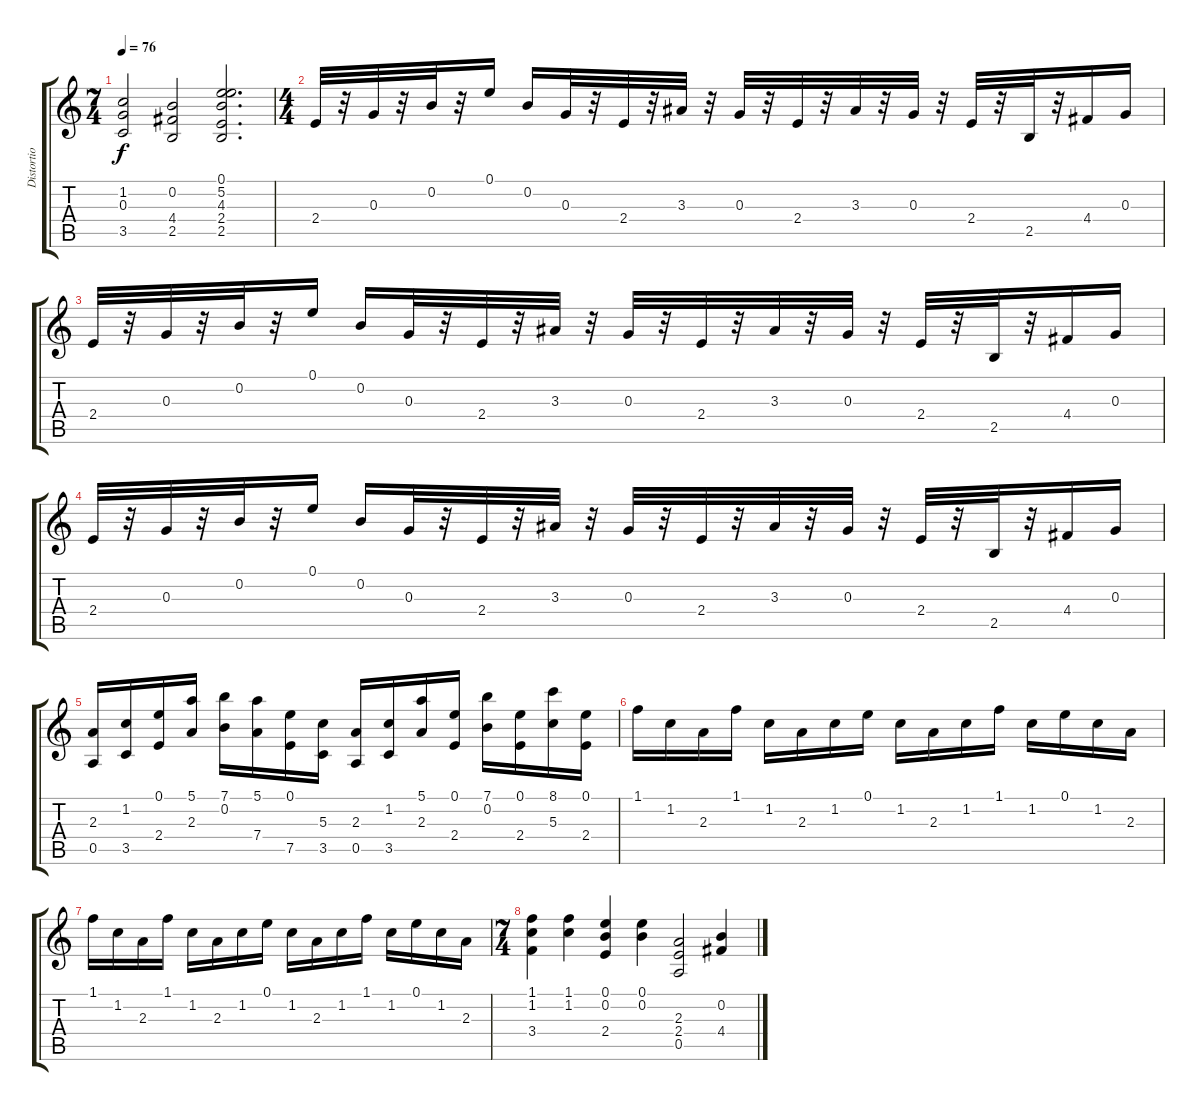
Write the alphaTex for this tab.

\track ("Distortio" "Distortio") {instrument distortionguitar}
\staff {score tabs}
\tuning (E4 B3 G3 D3 A2 E2) {hide}
\ts (7 4)
\tempo 76
\clef g2
\ks c
(1.2 0.3 3.5).2{dy f} (0.2 4.4 2.5).2 (0.1 5.2 4.3 2.4 2.5).2{d} |
\ts (4 4)
2.4.32 r.32 0.3.32 r.32 0.2.32 r.32 0.1.16 0.2.16 0.3.32 r.32 2.4.32 r.32 3.3.32 r.32 0.3.32 r.32 2.4.32 r.32 3.3.32 r.32 0.3.32 r.32 2.4.32 r.32 2.5.32 r.32 4.4.16 0.3.16 |
2.4.32 r.32 0.3.32 r.32 0.2.32 r.32 0.1.16 0.2.16 0.3.32 r.32 2.4.32 r.32 3.3.32 r.32 0.3.32 r.32 2.4.32 r.32 3.3.32 r.32 0.3.32 r.32 2.4.32 r.32 2.5.32 r.32 4.4.16 0.3.16 |
2.4.32 r.32 0.3.32 r.32 0.2.32 r.32 0.1.16 0.2.16 0.3.32 r.32 2.4.32 r.32 3.3.32 r.32 0.3.32 r.32 2.4.32 r.32 3.3.32 r.32 0.3.32 r.32 2.4.32 r.32 2.5.32 r.32 4.4.16 0.3.16 |
(2.3 0.5).16 (1.2 3.5).16 (0.1 2.4).16 (5.1 2.3).16 (7.1 0.2).16 (5.1 7.4).16 (0.1 7.5).16 (5.3 3.5).16 (2.3 0.5).16 (1.2 3.5).16 (5.1 2.3).16 (0.1 2.4).16 (7.1 0.2).16 (0.1 2.4).16 (8.1 5.3).16 (0.1 2.4).16 |
1.1.16 1.2.16 2.3.16 1.1.16 1.2.16 2.3.16 1.2.16 0.1.16 1.2.16 2.3.16 1.2.16 1.1.16 1.2.16 0.1.16 1.2.16 2.3.16 |
1.1.16 1.2.16 2.3.16 1.1.16 1.2.16 2.3.16 1.2.16 0.1.16 1.2.16 2.3.16 1.2.16 1.1.16 1.2.16 0.1.16 1.2.16 2.3.16 |
\ts (7 4)
(1.1 1.2 3.4).4 (1.1 1.2).4 (0.1 0.2 2.4).4 (0.1 0.2).4 (2.3 2.4 0.5).2 (0.2 4.4).4
